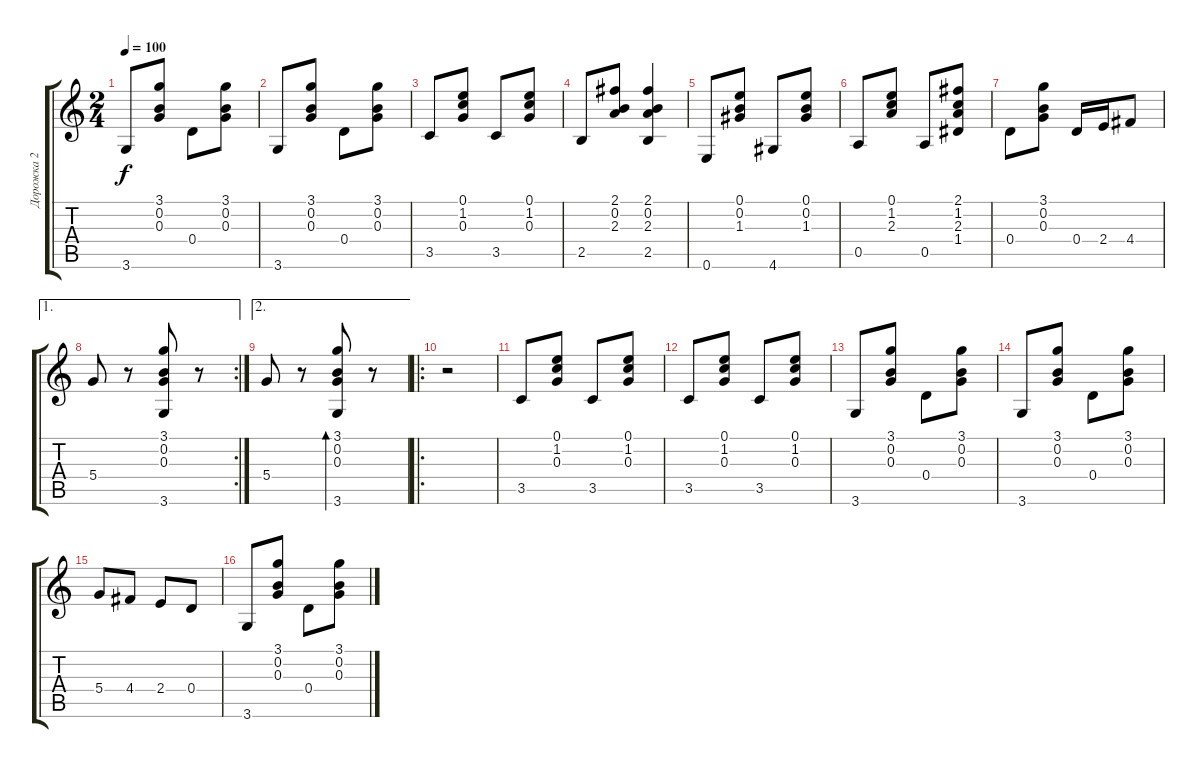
\track ("Дорожка 2" "Дорожка 2") {instrument acousticguitarsteel}
\staff {score tabs}
\tuning (E4 B3 G3 D3 A2 E2) {hide}
\ts (2 4)
\tempo 100
\clef g2
\ks c
3.6.8{dy f} (3.1 0.2 0.3).8 0.4.8 (3.1 0.2 0.3).8 |
3.6.8 (3.1 0.2 0.3).8 0.4.8 (3.1 0.2 0.3).8 |
3.5.8 (0.1 1.2 0.3).8 3.5.8 (0.1 1.2 0.3).8 |
2.5.8 (2.1 0.2 2.3).8 (2.1 0.2 2.3 2.5).4 |
0.6.8 (0.1 0.2 1.3).8 4.6.8 (0.1 0.2 1.3).8 |
0.5.8 (0.1 1.2 2.3).8 0.5.8 (2.1 1.2 2.3 1.4).8 |
0.4.8 (3.1 0.2 0.3).8 0.4.16 2.4.16 4.4.8 |
\ae 1
\rc 2
5.4.8 r.8 (3.1 0.2 0.3 3.6).8 r.8 |
\ae 2
5.4.8 r.8 (3.1 0.2 0.3 3.6).8{bd 120} r.8 |
\ro
r.2 |
3.5.8 (0.1 1.2 0.3).8 3.5.8 (0.1 1.2 0.3).8 |
3.5.8 (0.1 1.2 0.3).8 3.5.8 (0.1 1.2 0.3).8 |
3.6.8 (3.1 0.2 0.3).8 0.4.8 (3.1 0.2 0.3).8 |
3.6.8 (3.1 0.2 0.3).8 0.4.8 (3.1 0.2 0.3).8 |
5.4.8 4.4.8 2.4.8 0.4.8 |
3.6.8 (3.1 0.2 0.3).8 0.4.8 (3.1 0.2 0.3).8
